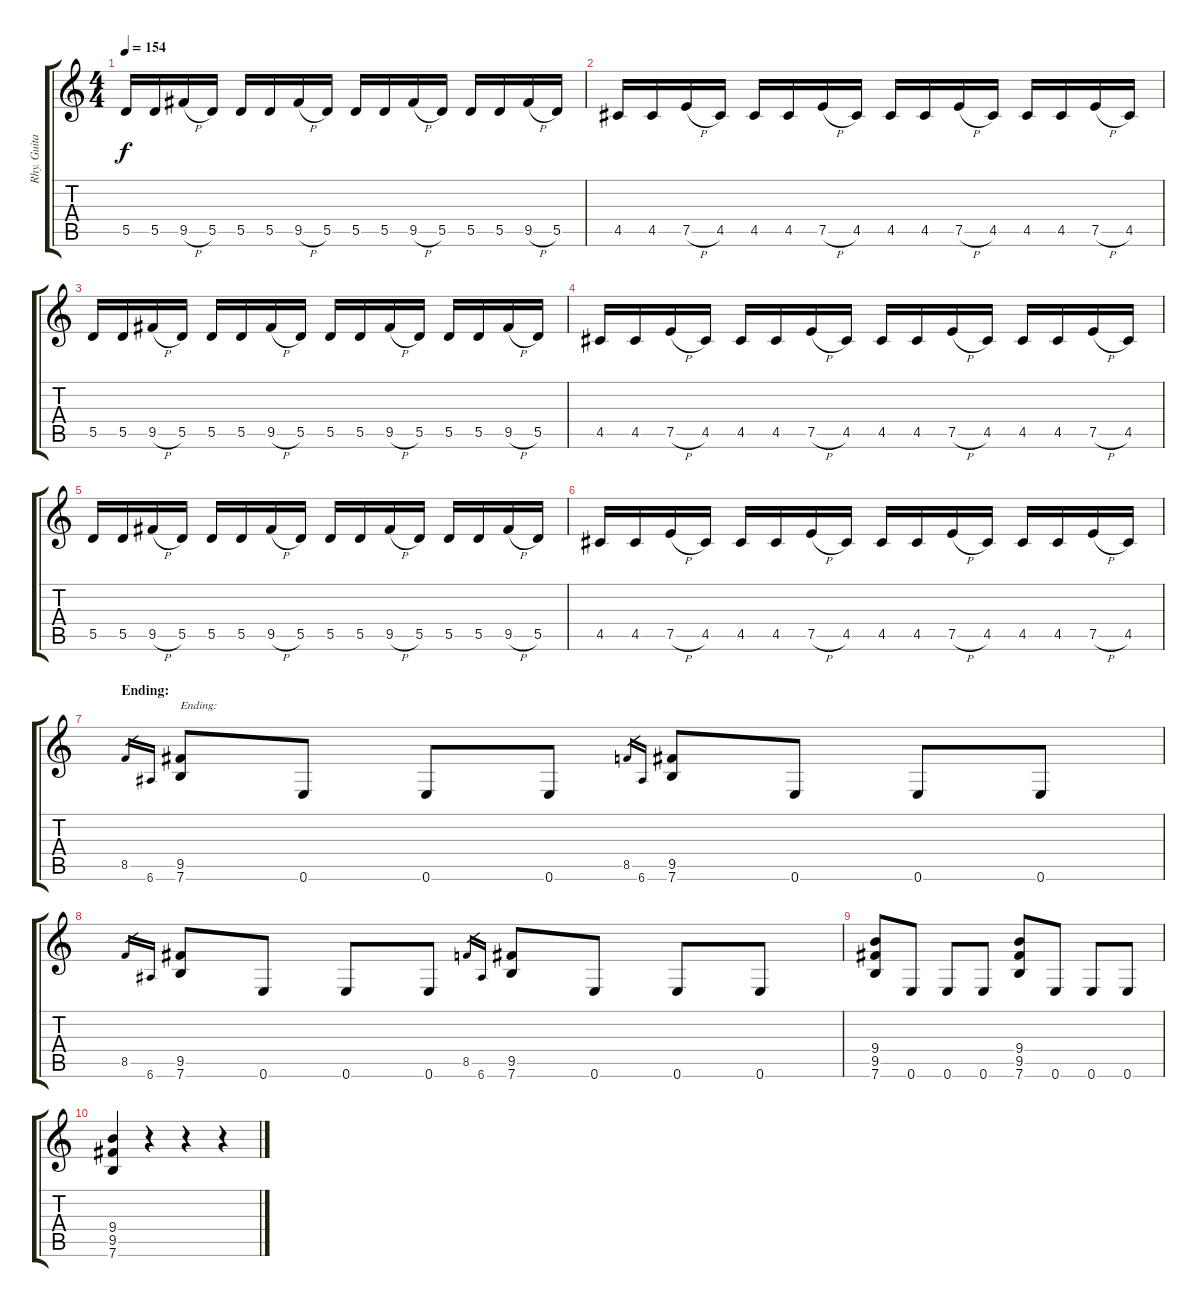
\track ("Rhy. Guitar 2" "Rhy. Guita") {instrument distortionguitar}
\staff {score tabs}
\tuning (E4 B3 G3 D3 A2 E2) {hide}
\ts (4 4)
\tempo 154
\clef g2
\ks c
5.5.16{dy f} 5.5.16 9.5{h}.16 5.5.16 5.5.16 5.5.16 9.5{h}.16 5.5.16 5.5.16 5.5.16 9.5{h}.16 5.5.16 5.5.16 5.5.16 9.5{h}.16 5.5.16 |
4.5.16 4.5.16 7.5{h}.16 4.5.16 4.5.16 4.5.16 7.5{h}.16 4.5.16 4.5.16 4.5.16 7.5{h}.16 4.5.16 4.5.16 4.5.16 7.5{h}.16 4.5.16 |
5.5.16 5.5.16 9.5{h}.16 5.5.16 5.5.16 5.5.16 9.5{h}.16 5.5.16 5.5.16 5.5.16 9.5{h}.16 5.5.16 5.5.16 5.5.16 9.5{h}.16 5.5.16 |
4.5.16 4.5.16 7.5{h}.16 4.5.16 4.5.16 4.5.16 7.5{h}.16 4.5.16 4.5.16 4.5.16 7.5{h}.16 4.5.16 4.5.16 4.5.16 7.5{h}.16 4.5.16 |
5.5.16 5.5.16 9.5{h}.16 5.5.16 5.5.16 5.5.16 9.5{h}.16 5.5.16 5.5.16 5.5.16 9.5{h}.16 5.5.16 5.5.16 5.5.16 9.5{h}.16 5.5.16 |
4.5.16 4.5.16 7.5{h}.16 4.5.16 4.5.16 4.5.16 7.5{h}.16 4.5.16 4.5.16 4.5.16 7.5{h}.16 4.5.16 4.5.16 4.5.16 7.5{h}.16 4.5.16 |
\section ("" "Ending:")
8.5.16{gr} 6.6.16{gr} (9.5 7.6).8{txt "Ending:"} 0.6.8 0.6.8 0.6.8 8.5.16{gr} 6.6.16{gr} (9.5 7.6).8 0.6.8 0.6.8 0.6.8 |
8.5.16{gr} 6.6.16{gr} (9.5 7.6).8 0.6.8 0.6.8 0.6.8 8.5.16{gr} 6.6.16{gr} (9.5 7.6).8 0.6.8 0.6.8 0.6.8 |
(9.4 9.5 7.6).8 0.6.8 0.6.8 0.6.8 (9.4 9.5 7.6).8 0.6.8 0.6.8 0.6.8 |
(9.4 9.5 7.6).4 r.4 r.4 r.4
